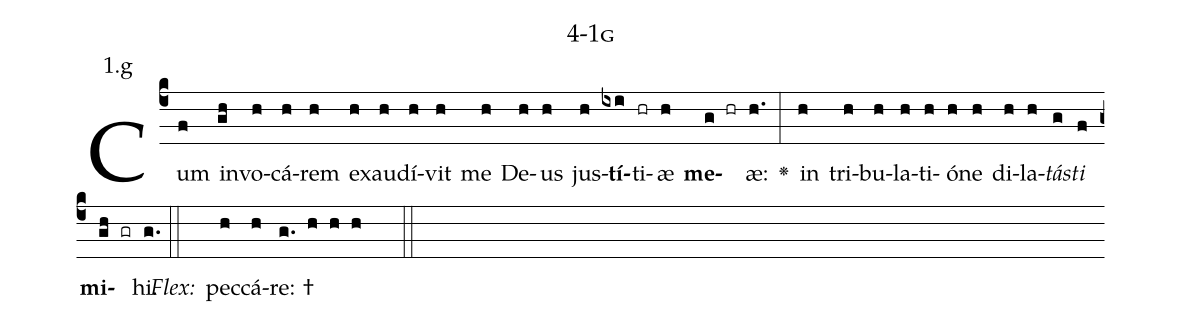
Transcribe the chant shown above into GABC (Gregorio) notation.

name: 4-1g;
annotation: 1.g;
%%
(c4)Cum(f) in(gh)vo(h)cá(h)rem(h) ex(h)au(h)dí(h)vit(h) me(h) De(h)us(h) jus(h)<b>tí</b>(ixi)ti(hr)æ(h) <b>me</b>(g hr)æ:(h.) <v>\greheightstar</v>(:) in(h) tri(h)bu(h)la(h)ti(h)ó(h)ne(h) di(h)la(h)<i>tás</i>(g)<i>ti</i>(f) <b>mi</b>(gh gr)hi.(g.) (::)
<i>Flex:</i>()  pec(h)cá(h)re: †(g. h h h  ::)

%E(h) u(h) o(g) u(f) a(gh) e.(g.) (::)
